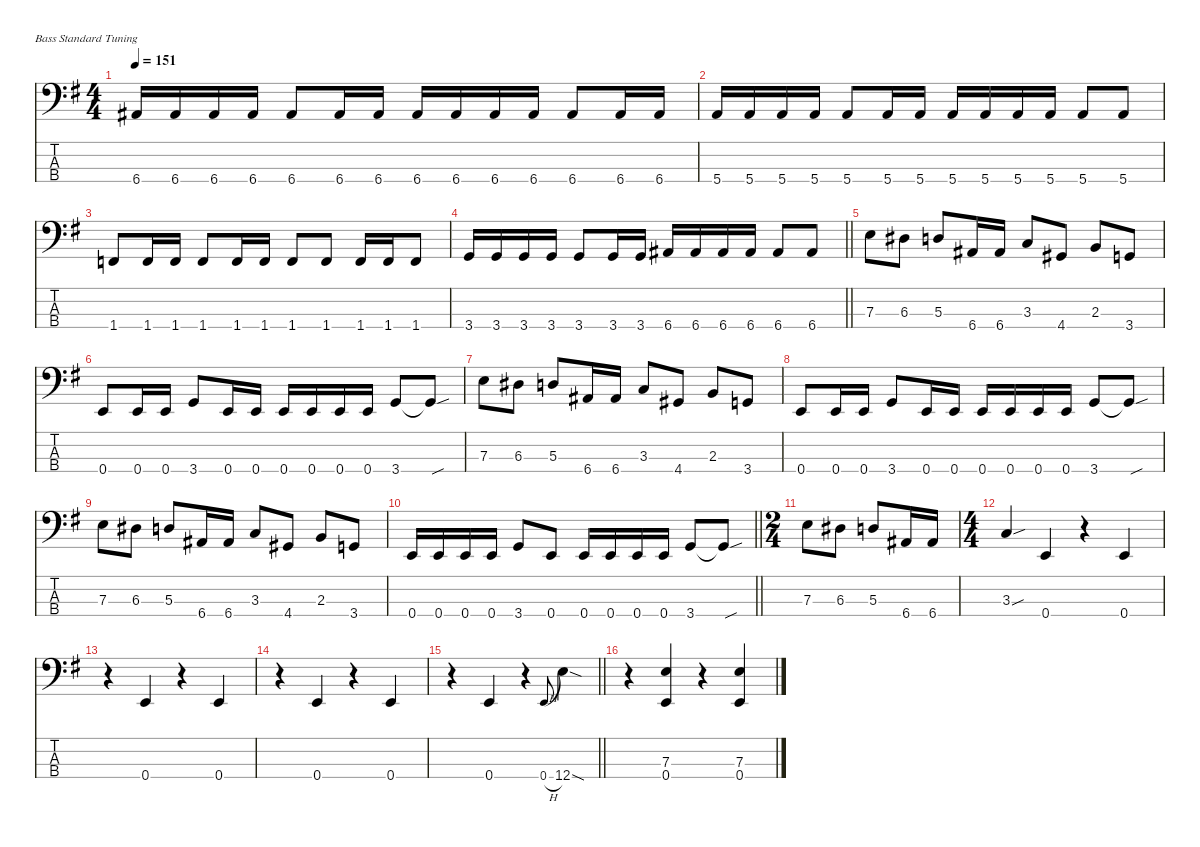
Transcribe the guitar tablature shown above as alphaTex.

\defaultSystemsLayout 4
\hideDynamics
\bracketExtendMode nobrackets
\singleTrackTrackNamePolicy hidden
\multiTrackTrackNamePolicy hidden
\otherSystemsTrackNameOrientation horizontal
\track ("Cliff Burton" "el.bs.") {defaultSystemsLayout 4 instrument electricbassfinger}
\staff {score tabs}
\tuning (G2 D2 A1 E1)
\ts (4 4)
\tempo 151
\clef f4
\ks eminor
6.4{acc #}.16{dy f beam Up} 6.4{acc #}.16{beam Up} 6.4{acc #}.16{beam Up} 6.4{acc #}.16{beam Up} 6.4{acc #}.8{beam Up} 6.4{acc #}.16{beam Up} 6.4{acc #}.16{beam Up} 6.4{acc #}.16{beam Up} 6.4{acc #}.16{beam Up} 6.4{acc #}.16{beam Up} 6.4{acc #}.16{beam Up} 6.4{acc #}.8{beam Up} 6.4{acc #}.16{beam Up} 6.4{acc #}.16{beam Up} |
5.4{acc forcenatural}.16{beam Up} 5.4{acc forcenatural}.16{beam Up} 5.4{acc forcenatural}.16{beam Up} 5.4{acc forcenatural}.16{beam Up} 5.4{acc forcenatural}.8{beam Up} 5.4{acc forcenatural}.16{beam Up} 5.4{acc forcenatural}.16{beam Up} 5.4{acc forcenatural}.16{beam Up} 5.4{acc forcenatural}.16{beam Up} 5.4{acc forcenatural}.16{beam Up} 5.4{acc forcenatural}.16{beam Up} 5.4{acc forcenatural}.8{beam Up} 5.4{acc forcenatural}.8{beam Up} |
1.4{acc forcenatural}.8{beam Up} 1.4{acc forcenatural}.16{beam Up} 1.4{acc forcenatural}.16{beam Up} 1.4{acc forcenatural}.8{beam Up} 1.4{acc forcenatural}.16{beam Up} 1.4{acc forcenatural}.16{beam Up} 1.4{acc forcenatural}.8{beam Up} 1.4{acc forcenatural}.8{beam Up} 1.4{acc forcenatural}.16{beam Up} 1.4{acc forcenatural}.16{beam Up} 1.4{acc forcenatural}.8{beam Up} |
\barLineRight lightlight
3.4{acc forcenatural}.16{beam Up} 3.4{acc forcenatural}.16{beam Up} 3.4{acc forcenatural}.16{beam Up} 3.4{acc forcenatural}.16{beam Up} 3.4{acc forcenatural}.8{beam Up} 3.4{acc forcenatural}.16{beam Up} 3.4{acc forcenatural}.16{beam Up} 6.4{acc #}.16{beam Up} 6.4{acc #}.16{beam Up} 6.4{acc #}.16{beam Up} 6.4{acc #}.16{beam Up} 6.4{acc #}.8{beam Up} 6.4{acc #}.8{beam Up} |
7.3{acc forcenatural}.8{beam Down} 6.3{acc #}.8{beam Down} 5.3{acc forcenatural}.8{beam Up} 6.4{acc #}.16{beam Up} 6.4{acc #}.16{beam Up} 3.3{acc forcenatural}.8{beam Up} 4.4{acc #}.8{beam Up} 2.3{acc forcenatural}.8{beam Up} 3.4{acc forcenatural}.8{beam Up} |
0.4{acc forcenatural}.8{beam Up} 0.4{acc forcenatural}.16{beam Up} 0.4{acc forcenatural}.16{beam Up} 3.4{acc forcenatural}.8{beam Up} 0.4{acc forcenatural}.16{beam Up} 0.4{acc forcenatural}.16{beam Up} 0.4{acc forcenatural}.16{beam Up} 0.4{acc forcenatural}.16{beam Up} 0.4{acc forcenatural}.16{beam Up} 0.4{acc forcenatural}.16{beam Up} 3.4{acc forcenatural}.8{beam Up} 3.4{sou t acc forcenatural}.8{beam Up} |
7.3{acc forcenatural}.8{beam Down} 6.3{acc #}.8{beam Down} 5.3{acc forcenatural}.8{beam Up} 6.4{acc #}.16{beam Up} 6.4{acc #}.16{beam Up} 3.3{acc forcenatural}.8{beam Up} 4.4{acc #}.8{beam Up} 2.3{acc forcenatural}.8{beam Up} 3.4{acc forcenatural}.8{beam Up} |
0.4{acc forcenatural}.8{beam Up} 0.4{acc forcenatural}.16{beam Up} 0.4{acc forcenatural}.16{beam Up} 3.4{acc forcenatural}.8{beam Up} 0.4{acc forcenatural}.16{beam Up} 0.4{acc forcenatural}.16{beam Up} 0.4{acc forcenatural}.16{beam Up} 0.4{acc forcenatural}.16{beam Up} 0.4{acc forcenatural}.16{beam Up} 0.4{acc forcenatural}.16{beam Up} 3.4{acc forcenatural}.8{beam Up} 3.4{sou t acc forcenatural}.8{beam Up} |
7.3{acc forcenatural}.8{beam Down} 6.3{acc #}.8{beam Down} 5.3{acc forcenatural}.8{beam Up} 6.4{acc #}.16{beam Up} 6.4{acc #}.16{beam Up} 3.3{acc forcenatural}.8{beam Up} 4.4{acc #}.8{beam Up} 2.3{acc forcenatural}.8{beam Up} 3.4{acc forcenatural}.8{beam Up} |
\barLineRight lightlight
0.4{acc forcenatural}.16{beam Up} 0.4{acc forcenatural}.16{beam Up} 0.4{acc forcenatural}.16{beam Up} 0.4{acc forcenatural}.16{beam Up} 3.4{acc forcenatural}.8{beam Up} 0.4{acc forcenatural}.8{beam Up} 0.4{acc forcenatural}.16{beam Up} 0.4{acc forcenatural}.16{beam Up} 0.4{acc forcenatural}.16{beam Up} 0.4{acc forcenatural}.16{beam Up} 3.4{acc forcenatural}.8{beam Up} 3.4{sou t acc forcenatural}.8{beam Up} |
\ts (2 4)
\beaming (8 2 2)
7.3{acc forcenatural}.8{beam Down} 6.3{acc #}.8{beam Down} 5.3{acc forcenatural}.8{beam Up} 6.4{acc #}.16{beam Up} 6.4{acc #}.16{beam Up} |
\ts (4 4)
\beaming (8 2 2 2 2)
3.3{sou acc forcenatural}.4{beam Up} 0.4{acc forcenatural}.4{beam Up} r.4{beam Up} 0.4{acc forcenatural}.4{beam Up} |
r.4{beam Down} 0.4{acc forcenatural}.4{beam Up} r.4{beam Up} 0.4{acc forcenatural}.4{beam Up} |
r.4{beam Down} 0.4{acc forcenatural}.4{beam Up} r.4{beam Up} 0.4{acc forcenatural}.4{beam Up} |
\barLineRight lightlight
r.4{beam Down} 0.4{acc forcenatural}.4{beam Up} r.4{beam Up} 0.4{h acc forcenatural}.8{gr onbeat dy mf beam Up} 12.4{sod acc forcenatural}.4{dy f beam Down} |
r.4{beam Down} (7.3{acc forcenatural} 0.4{acc forcenatural}).4{beam Up} r.4{beam Up} (7.3{acc forcenatural} 0.4{acc forcenatural}).4{beam Up}
